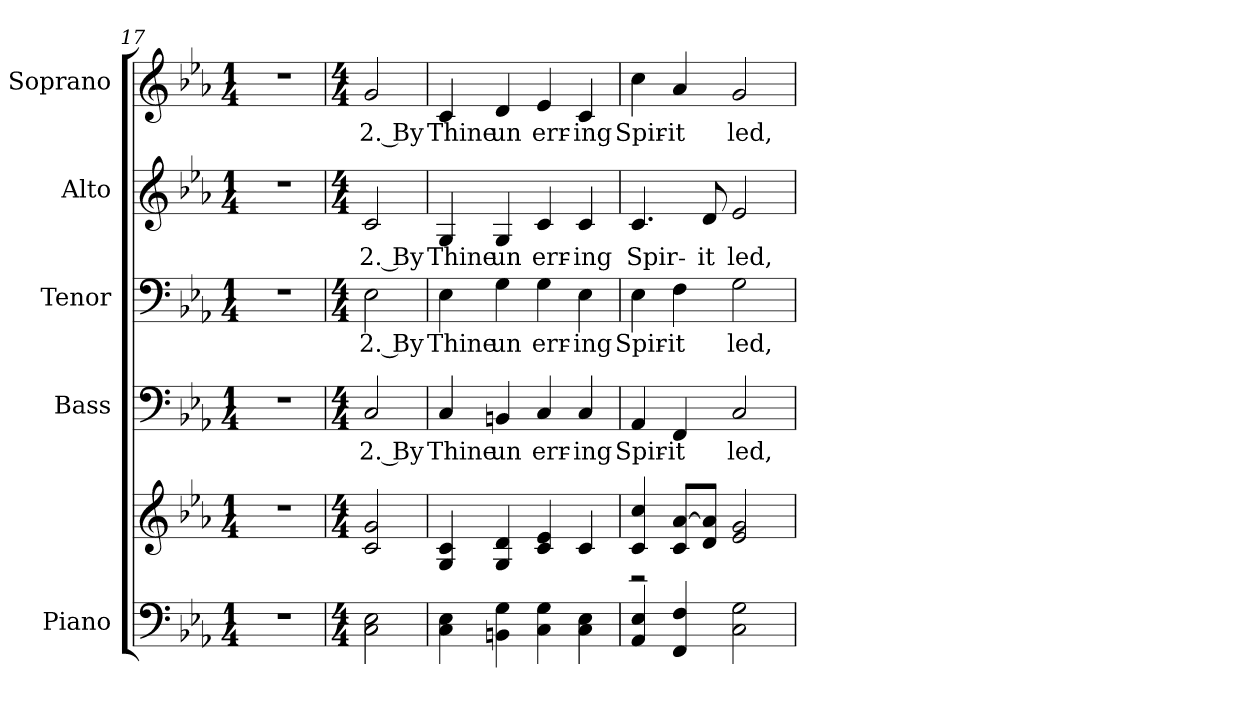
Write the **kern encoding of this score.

**kern	**kern	**kern	**text	**kern	**text	**kern	**text	**kern	**text
*part5	*part5	*part4	*part4	*part3	*part3	*part2	*part2	*part1	*part1
*staff6	*staff5	*staff4	*staff4	*staff3	*staff3	*staff2	*staff2	*staff1	*staff1
*I"Piano	*	*I"Bass	*	*I"Tenor	*	*I"Alto	*	*I"Soprano	*
*I'Pno.	*	*I'B.	*	*I'T.	*	*I'A.	*	*I'S.	*
*clefF4	*clefG2	*clefF4	*	*clefF4	*	*clefG2	*	*clefG2	*
*k[b-e-a-]	*k[b-e-a-]	*k[b-e-a-]	*	*k[b-e-a-]	*	*k[b-e-a-]	*	*k[b-e-a-]	*
*E-:	*E-:	*E-:	*	*E-:	*	*E-:	*	*E-:	*
*M1/4	*M1/4	*M1/4	*	*M1/4	*	*M1/4	*	*M1/4	*
=17	=17	=17	=17	=17	=17	=17	=17	=17	=17
!LO:N:vis=1	!LO:N:vis=1	!LO:N:vis=1	!	!LO:N:vis=1	!	!LO:N:vis=1	!	!LO:N:vis=1	!
4r	4r	4r	.	4r	.	4r	.	4r	.
=18	=18	=18	=18	=18	=18	=18	=18	=18	=18
*M4/4	*M4/4	*M4/4	*	*M4/4	*	*M4/4	*	*M4/4	*
!	!	!	!LO:LY:b:color=#000000	!	!	!	!	!	!
!	!	!	!	!	!LO:LY:b:color=#000000	!	!	!	!
!	!	!	!	!	!	!	!LO:LY:b:color=#000000	!	!
!	!	!	!	!	!	!	!	!	!LO:LY:b:color=#000000
2Ci\ 2E-i	2ci/ 2gi	2Ci/	2. By	2E-i\	2. By	2ci/	2. By	2gi/	2. By
!!LO:PB:g=z
=19	=19	=19	=19	=19	=19	=19	=19	=19	=19
!	!	!	!LO:LY:b:color=#000000	!	!	!	!	!	!
!	!	!	!	!	!LO:LY:b:color=#000000	!	!	!	!
!	!	!	!	!	!	!	!LO:LY:b:color=#000000	!	!
!	!	!	!	!	!	!	!	!	!LO:LY:b:color=#000000
4Ci\ 4E-i	4Gi/ 4ci	4Ci/	Thine	4E-i\	Thine	4Gi/	Thine	4ci/	Thine
!	!	!	!LO:LY:b:color=#000000	!	!	!	!	!	!
!	!	!	!	!	!LO:LY:b:color=#000000	!	!	!	!
!	!	!	!	!	!	!	!LO:LY:b:color=#000000	!	!
!	!	!	!	!	!	!	!	!	!LO:LY:b:color=#000000
4BBni\ 4Gi	4Gi/ 4di	4BBni/	un	4Gi\	un	4Gi/	un	4di/	un
!	!	!	!LO:LY:b:color=#000000	!	!	!	!	!	!
!	!	!	!	!	!LO:LY:b:color=#000000	!	!	!	!
!	!	!	!	!	!	!	!LO:LY:b:color=#000000	!	!
!	!	!	!	!	!	!	!	!	!LO:LY:b:color=#000000
4Ci\ 4Gi	4ci/ 4e-i	4Ci/	err-	4Gi\	err-	4ci/	err-	4e-i/	err-
!	!	!	!LO:LY:b:color=#000000	!	!	!	!	!	!
!	!	!	!	!	!LO:LY:b:color=#000000	!	!	!	!
!	!	!	!	!	!	!	!LO:LY:b:color=#000000	!	!
!	!	!	!	!	!	!	!	!	!LO:LY:b:color=#000000
4Ci\ 4E-i	4ci/	4Ci/	-ing	4E-i\	-ing	4ci/	-ing	4ci/	-ing
=20	=20	=20	=20	=20	=20	=20	=20	=20	=20
*	*^	*	*	*	*	*	*	*	*
!	!	!	!	!LO:LY:b:color=#000000	!	!	!	!	!	!
!	!	!	!	!	!	!LO:LY:b:color=#000000	!	!	!	!
!	!	!	!	!	!	!	!	!LO:LY:b:color=#000000	!	!
!	!	!	!	!	!	!	!	!	!	!LO:LY:b:color=#000000
4AA-i/ 4E-i	4ci/ 4cci	2r	4AA-i/	Spir-	4E-i\	Spir-	4.ci/	Spir-	4cci\	Spir-
!	!	!	!	!LO:LY:b:color=#000000	!	!	!	!	!	!
!	!	!	!	!	!	!LO:LY:b:color=#000000	!	!	!	!
!	!	!	!	!	!	!	!	!	!	!LO:LY:b:color=#000000
4FFi/ 4Fi	8ci/ [>8a-iL	.	4FFi/	-it	4Fi\	-it	.	.	4a-i/	-it
!	!	!	!	!	!	!	!	!LO:LY:b:color=#000000	!	!
.	8di/ 8a-i]J	.	.	.	.	.	8di/	-it	.	.
!	!	!	!	!LO:LY:b:color=#000000	!	!	!	!	!	!
!	!	!	!	!	!	!LO:LY:b:color=#000000	!	!	!	!
!	!	!	!	!	!	!	!	!LO:LY:b:color=#000000	!	!
!	!	!	!	!	!	!	!	!	!	!LO:LY:b:color=#000000
2Ci\ 2Gi	2e-i/ 2gi	2ryy	2Ci/	led,	2Gi\	led,	2e-i/	led,	2gi/	led,
*	*v	*v	*	*	*	*	*	*	*	*
=	=	=	=	=	=	=	=	=	=
*-	*-	*-	*-	*-	*-	*-	*-	*-	*-
